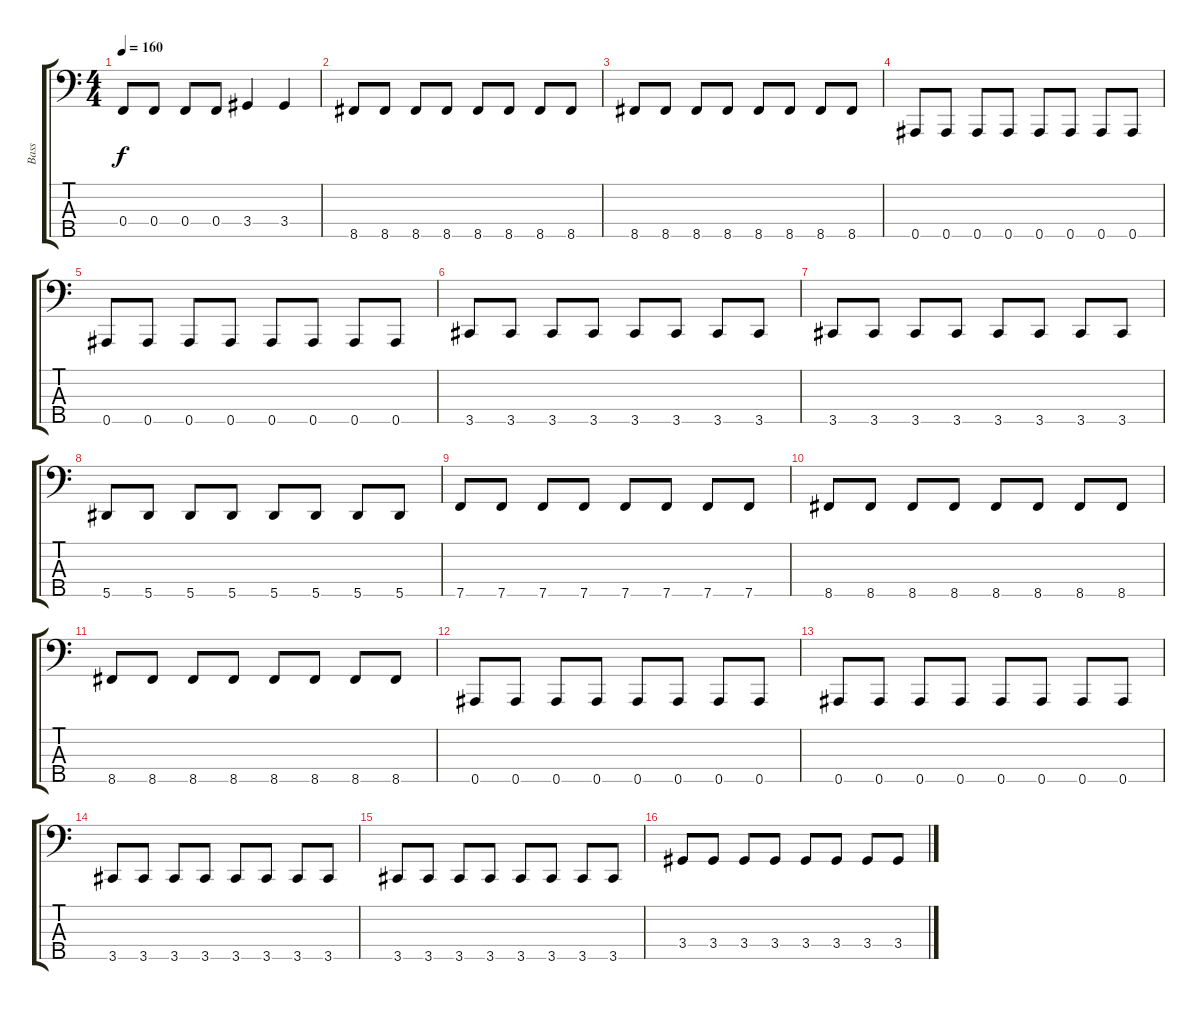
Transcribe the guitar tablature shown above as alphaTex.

\track ("Bass" "Bass") {instrument electricbasspick}
\staff {score tabs}
\tuning (Ab2 Eb2 Bb1 F1 Bb0) {hide}
\ts (4 4)
\tempo 160
\clef f4
\ks c
0.4.8{dy f} 0.4.8 0.4.8 0.4.8 3.4.4 3.4.4 |
8.5.8 8.5.8 8.5.8 8.5.8 8.5.8 8.5.8 8.5.8 8.5.8 |
8.5.8 8.5.8 8.5.8 8.5.8 8.5.8 8.5.8 8.5.8 8.5.8 |
0.5.8 0.5.8 0.5.8 0.5.8 0.5.8 0.5.8 0.5.8 0.5.8 |
0.5.8 0.5.8 0.5.8 0.5.8 0.5.8 0.5.8 0.5.8 0.5.8 |
3.5.8 3.5.8 3.5.8 3.5.8 3.5.8 3.5.8 3.5.8 3.5.8 |
3.5.8 3.5.8 3.5.8 3.5.8 3.5.8 3.5.8 3.5.8 3.5.8 |
5.5.8 5.5.8 5.5.8 5.5.8 5.5.8 5.5.8 5.5.8 5.5.8 |
7.5.8 7.5.8 7.5.8 7.5.8 7.5.8 7.5.8 7.5.8 7.5.8 |
8.5.8 8.5.8 8.5.8 8.5.8 8.5.8 8.5.8 8.5.8 8.5.8 |
8.5.8 8.5.8 8.5.8 8.5.8 8.5.8 8.5.8 8.5.8 8.5.8 |
0.5.8 0.5.8 0.5.8 0.5.8 0.5.8 0.5.8 0.5.8 0.5.8 |
0.5.8 0.5.8 0.5.8 0.5.8 0.5.8 0.5.8 0.5.8 0.5.8 |
3.5.8 3.5.8 3.5.8 3.5.8 3.5.8 3.5.8 3.5.8 3.5.8 |
3.5.8 3.5.8 3.5.8 3.5.8 3.5.8 3.5.8 3.5.8 3.5.8 |
3.4.8 3.4.8 3.4.8 3.4.8 3.4.8 3.4.8 3.4.8 3.4.8
